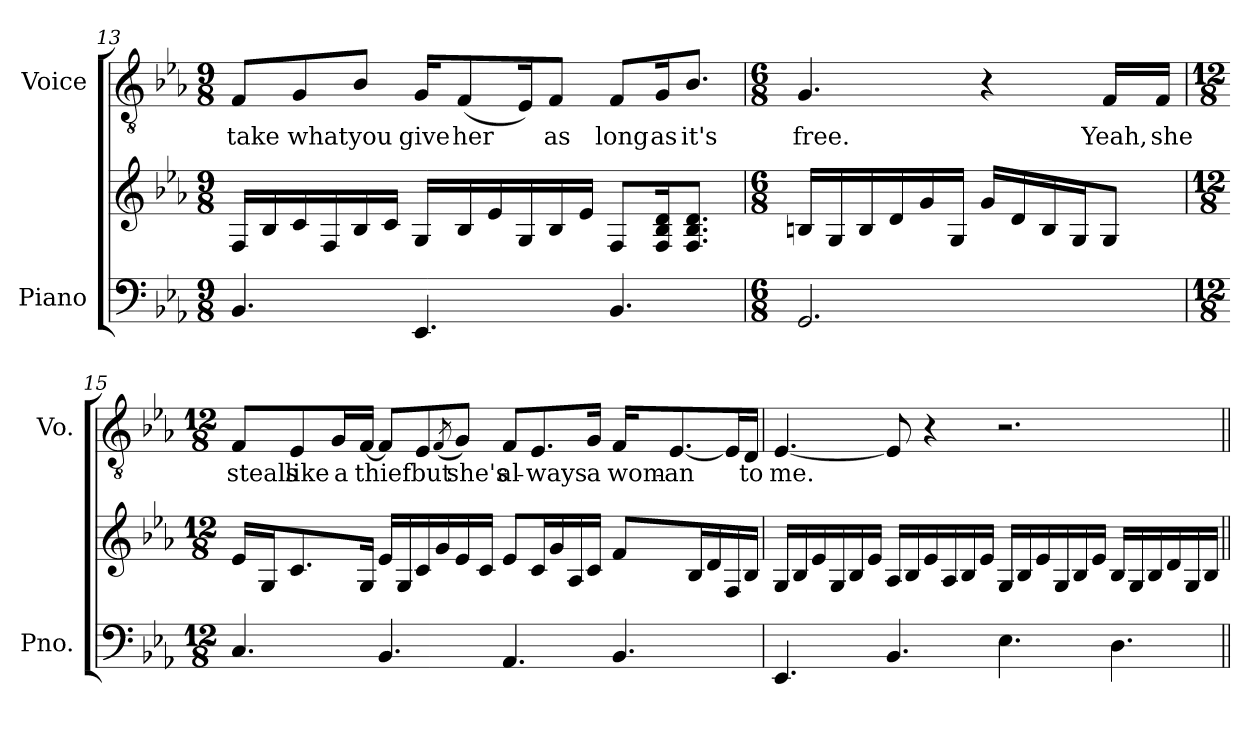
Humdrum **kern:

**kern	**kern	**kern	**text
*part2	*part2	*part1	*part1
*staff3	*staff2	*staff1	*staff1
*I"Piano	*	*I"Voice	*
*I'Pno.	*	*I'Vo.	*
!!LO:LB:g=z
*clefF4	*clefG2	*clefGv2	*
*k[b-e-a-]	*k[b-e-a-]	*k[b-e-a-]	*
*M9/8	*M9/8	*M9/8	*
=13	=13	=13	=13
4.BB-/	16F/LL	8F/L	take
.	16B-/	.	.
.	16c/	8G/	what
.	16F/	.	.
.	16B-/	8B-/J	you
.	16c/JJ	.	.
4.EE-/	16G/LL	16G/KL	give
.	16B-/	(8F/	her
.	16e-/	.	.
.	16G/	16E-/K)	.
.	16B-/	8F/J	as
.	16e-/JJ	.	.
4.BB-/	8F/L	8F/L	long
.	16F/ 16B-/ 16d/K	16G/K	as
.	8.F/ 8.B-/ 8.d/J	8.B-/J	it's
=14	=14	=14	=14
*M6/8	*M6/8	*M6/8	*
2.GG/	16Bn/LL	4.G/	free.
.	16G/	.	.
.	16B/	.	.
.	16d/	.	.
.	16g/	.	.
.	16G/JJ	.	.
.	16g/LL	4r	.
.	16d/	.	.
.	16B/	.	.
.	16G/J	.	.
.	8G/J	16F/LL	Yeah,
.	.	16F/JJ	she
!!LO:LB:g=z
=15	=15	=15	=15
*M12/8	*M12/8	*M12/8	*
4.C/	16e-/LL	8F/L	steals
.	16G/J	.	.
.	8.c/	8E-/	like
.	.	16G/L	a
.	16G/Jk	[16F/JJ	thief
4.BB-/	16e-/LL	8F/L]	.
.	16G/	.	.
.	16c/	8E-/	but
.	16g/	.	.
.	.	(8qF/	.
.	16e-/	8G/J)	she's
.	16c/JJ	.	.
4.AA-/	8e-/L	8F/L	al-
.	16c/L	8.E-/	-ways
.	16g/	.	.
.	16A-/	.	.
.	16c/JJ	16G/Jk	a
4.BB-/	8f/L	16F/KL	wom-
.	.	[8.E-/	-an
.	16B-/L	.	.
.	16d/	.	.
.	16F/	16E-/L]	.
.	16B-/JJ	16D/JJ	to
=16	=16	=16	=16
4.EE-/	16G/LL	[4.E-/	me.
.	16B-/	.	.
.	16e-/	.	.
.	16G/	.	.
.	16B-/	.	.
.	16e-/JJ	.	.
4.BB-/	16A-/LL	8E-/]	.
.	16B-/	.	.
.	16e-/	4r	.
.	16A-/	.	.
.	16B-/	.	.
.	16e-/JJ	.	.
4.E-\	16G/LL	2.r	.
.	16B-/	.	.
.	16e-/	.	.
.	16G/	.	.
.	16B-/	.	.
.	16e-/JJ	.	.
4.D\	16B-/LL	.	.
.	16G/	.	.
.	16B-/	.	.
.	16d/	.	.
.	16G/	.	.
.	16B-/JJ	.	.
=||	=||	=||	=||
*-	*-	*-	*-
